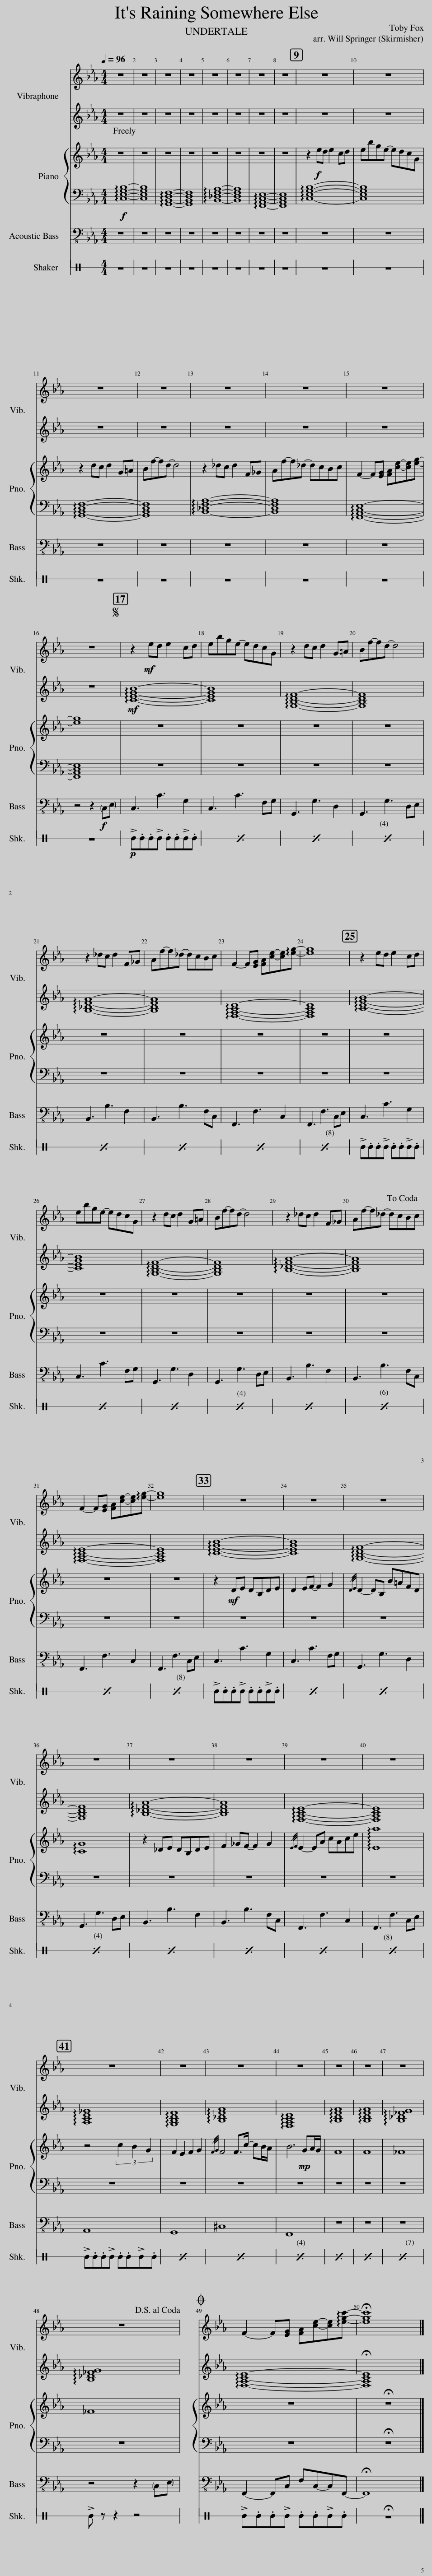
X:1
%%score { 1 | 2 } { 3 | 4 } 5 6
L:1/8
Q:1/4=96
M:4/4
I:linebreak $
K:Eb
V:1 treble
V:2 treble
V:3 treble
V:4 bass
V:5 bass-8
V:6 perc stafflines=1
K:none
V:1
 z8 | z8 | z8 | z8 | z8 | %5
 z8 | z8 | z8 | z8 | z8 |$ %10
 z8 | z8 | z8 | z8 | z8 |$ %15
 z8 |S z2!mf! ed e2 cd | ebge- edcG | z2 dc d2 G=A | Bf-fd- d4 |$ %20
 z2 _dc d2 F_G | Af-f_d- dcBc | F2- F[EG] [FA][ce]-[ce]!arpeggio![eg]- | [eg]8 | z2 ed e2 cd |$ %25
 ebge- edcG | z2 dc d2 G=A | Bf-fd- d4 | z2 _dc d2 F_G | Af-f_d- dcBc!dacoda! |$ %30
 F2- F[EG] [FA][ce]-[ce]!arpeggio![eg]- | [eg]8 | z8 | z8 | z8 |$ %35
 z8 | z8 | z8 | z8 | z8 |$ %40
 z8 | z8 | z8 | z8 | z8 | %45
 z8 | z8 |$ z8!D.S.! |O F2- F[EG] [FA][ce]-[ce]!arpeggio![egc']- | !fermata![egc']8 |] %50
V:2
 z8 | z8 | z8 | z8 | z8 | %5
 z8 | z8 | z8 | z8 | z8 |$ %10
 z8 | z8 | z8 | z8 | z8 |$ %15
 z8 |!mf! !arpeggio![CEGB]8- | [CEGB]8 | !arpeggio![G,B,DF]8- | [G,B,DF]8 |$ %20
 !arpeggio![B,_DFA]8- | [B,DFA]8 | !arpeggio![F,A,CE]8- | [F,A,CE]8 | !arpeggio![CEGB]8- |$ %25
 [CEGB]8 | !arpeggio![G,B,DF]8- | [G,B,DF]8 | !arpeggio![B,_DFA]8- | [B,DFA]8 |$ %30
 !arpeggio![F,A,CE]8- | [F,A,CE]8 | !arpeggio![CEGB]8- | [CEGB]8 | !arpeggio![G,B,DF]8- |$ %35
 [G,B,DF]8 | !arpeggio![B,_DFA]8- | [B,DFA]8 | !arpeggio![F,A,CE]8- | [F,A,CE]8 |$ %40
 !arpeggio![A,CE_G]8 | !arpeggio![G,B,DF]8 | !arpeggio![B,_DFA]8 | !arpeggio![F,A,CE]8 | !arpeggio![B,DFA]8 | %45
 !arpeggio![B,DFA]8 | !arpeggio![B,_D_FG]8 |$ !arpeggio![B,_D_FG]8 | !arpeggio![F,A,CE]8- | !fermata![F,A,CE]8 |] %50
V:3
 z8 | z8 | z8 | z8 | z8 | %5
 z8 | z8 | z8 | z2!f! ed e2 cd | ebge- edcG |$ %10
 z2 dc d2 G=A | Bf-fd- d4 | z2 _dc d2 F_G | Af-f_d- dcBc | F2- F[EG] [FA][ce]-[ce][eg]- |$ %15
 [eg]8 | z8 | z8 | z8 | z8 |$ %20
 z8 | z8 | z8 | z8 | z8 |$ %25
 z8 | z8 | z8 | z8 | z8 |$ %30
 z8 | z8 | z2!mf! DE DB,DE | D2 EF- F2 G2 |{/DE} D2- DB, B=AFD |$ %35
 !arpeggio![CG]8 | z2 _DE DB,DE | F2 _GF- F2 G2 |{/EF} E2- EA cAce | !arpeggio![Ea]8 |$ %40
 z4 (3c2 B2 G2 | F2 E2 F2 G2 |{/FG} F4 F>c- cB/A/ | B6!mp! GA/G/ | F8 | %45
 F8 | _F8 |$ _F8 | z8 | !fermata!z8 |] %50
V:4
!f! !arpeggio![C,E,G,B,]8- | [C,E,G,B,]8 | !arpeggio![G,,B,,D,F,]8- | [G,,B,,D,F,]8 | !arpeggio![B,,_D,F,A,]8- | %5
 [B,,D,F,A,]8 | !arpeggio![F,,A,,C,E,]8- | [F,,A,,C,E,]8 | !arpeggio![C,E,G,B,]8- | [C,E,G,B,]8 |$ %10
 !arpeggio![G,,B,,D,F,]8- | [G,,B,,D,F,]8 | !arpeggio![B,,_D,F,A,]8- | [B,,D,F,A,]8 | !arpeggio![F,,A,,C,E,]8- |$ %15
 [F,,A,,C,E,]8 | z8 | z8 | z8 | z8 |$ %20
 z8 | z8 | z8 | z8 | z8 |$ %25
 z8 | z8 | z8 | z8 | z8 |$ %30
 z8 | z8 | z8 | z8 | z8 |$ %35
 z8 | z8 | z8 | z8 | z8 |$ %40
 z8 | z8 | z8 | z8 | z8 | %45
 z8 | z8 |$ z8 | z8 | !fermata!z8 |] %50
V:5
 z8 | z8 | z8 | z8 | z8 | %5
 z8 | z8 | z8 | z8 | z8 |$ %10
 z8 | z8 | z8 | z8 | z8 |$ %15
 z4 z2!f! C,E, | C,3 C3 G,2 | C,3 C3 F,G, | G,,3 G,3 D,2 | G,,3 G,3 D,E, |$ %20
 B,,3 B,3 F,2 | B,,3 B,3 F,C, | F,,3 F,3 C,2 | F,,3 F,3 C,E, | C,3 C3 G,2 |$ %25
 C,3 C3 F,G, | G,,3 G,3 D,2 | G,,3 G,3 D,E, | B,,3 B,3 F,2 | B,,3 B,3 F,C, |$ %30
 F,,3 F,3 C,2 | F,,3 F,3 C,E, | C,3 C3 G,2 | C,3 C3 F,G, | G,,3 G,3 D,2 |$ %35
 G,,3 G,3 D,E, | B,,3 B,3 F,2 | B,,3 B,3 F,C, | F,,3 F,3 C,2 | F,,3 F,3 C,E, |$ %40
 A,,8 | G,,8 | ^C,8 | F,,8 | z8 | %45
 z8 | z8 |$ z4 z2 C,E, | F,,2- F,,C, F,C,-C,F,,- | !fermata!F,,8 |] %50
V:6
[K:C] z8 | z8 | z8 | z8 | z8 | %5
 z8 | z8 | z8 | z8 | z8 |$ %10
 z8 | z8 | z8 | z8 | z8 |$ %15
 z8 |!p! !>!E.E.E!>!E .E.E!>!E.E | x8 | x8 | x8 |$ %20
 x8 | x8 | x8 | x8 | !>!E.E.E!>!E .E.E!>!E.E |$ %25
 x8 | x8 | x8 | x8 | x8 |$ %30
 x8 | x8 | !>!E.E.E!>!E .E.E!>!E.E | x8 | x8 |$ %35
 x8 | x8 | x8 | x8 | x8 |$ %40
 !>!E.E.E!>!E .E.E!>!E.E | x8 | x8 | x8 | x8 | %45
 x8 | x8 |$ !>!E z z2 z4 | !>!E.E.E!>!E .E.E!>!E.E | !fermata!z8 |] %50
